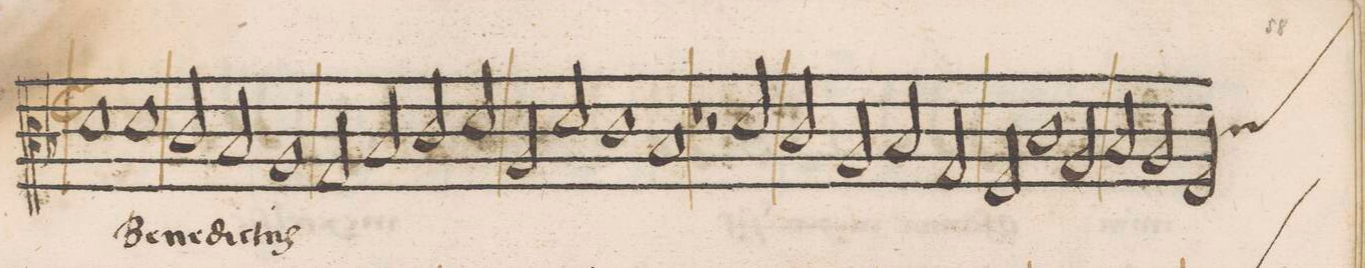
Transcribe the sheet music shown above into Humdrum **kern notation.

**kern	**text
*I"CANTVS	*
*clefC3	*
*k[b-]	*
*met(C|)	*
*M2/1	*
1d	.
1d	Be-
=44-	=44-
2c/	-ne-
2B-/	-dic-
1A	-tus
=45-	=45-
2G/	.
2B-/	.
2c/	.
2d/	.
=46-	=46-
2A/	.
2d/	.
1c	.
=47-	=47-
1B-	.
1r	.
=48-	=48-
2r	.
2d/	.
2c/	.
2A/	.
=49-	=49-
2B-/	.
2G/	.
2F/	.
1c\	.
=50-	=50-
2A/	.
2B-/	.
2A/	.
=51-	=51-
*custos:c	*
2F/	.
*-	*-
